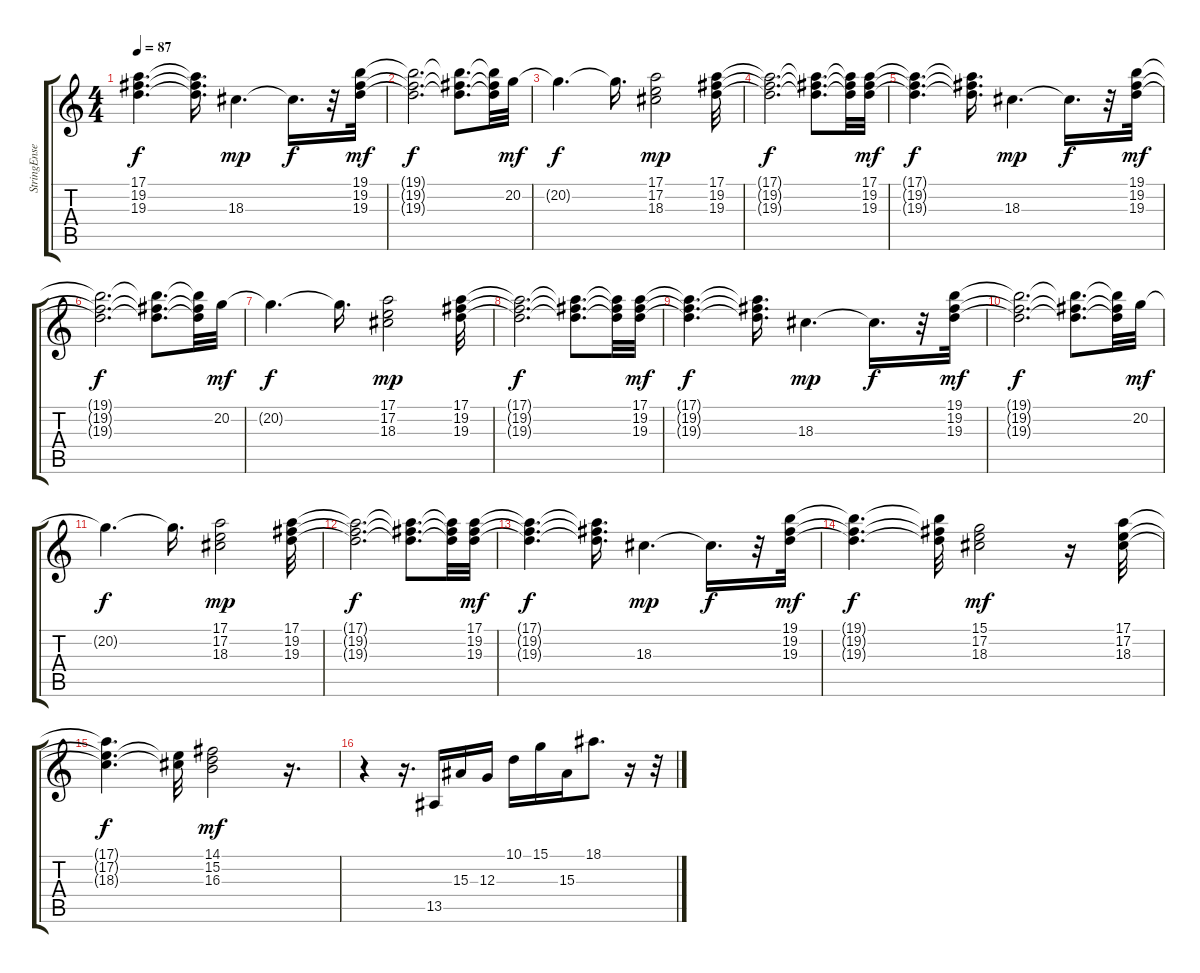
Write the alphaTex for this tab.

\track ("StringEnsemble 1" "StringEnse") {instrument stringensemble1}
\staff {score tabs}
\tuning (E4 B3 G3 D3 A2 E2) {hide}
\ts (4 4)
\tempo 87
\clef g2
\ks c
(17.1{t} 19.2{t} 19.3{t}).4{d dy f} (17.1{t} 19.2{t} 19.3{t}).16{d} 18.3.4{d dy mp} 18.3{t}.16{d dy f} r.32 (19.1 19.2 19.3).32{dy mf} |
(19.1{t} 19.2{t} 19.3{t}).2{d dy f} (19.1{t} 19.2{t} 19.3{t}).8{d} (19.1{t} 19.2{t} 19.3{t}).32 20.2.32{dy mf} |
20.2{t}.4{d dy f} 20.2{t}.16{d} (17.1 17.2 18.3).2{dy mp} (17.1 19.2 19.3).32 |
(17.1{t} 19.2{t} 19.3{t}).2{d dy f} (17.1{t} 19.2{t} 19.3{t}).8{d} (17.1{t} 19.2{t} 19.3{t}).32 (17.1 19.2 19.3).32{dy mf} |
(17.1{t} 19.2{t} 19.3{t}).4{d dy f} (17.1{t} 19.2{t} 19.3{t}).16{d} 18.3.4{d dy mp} 18.3{t}.16{d dy f} r.32 (19.1 19.2 19.3).32{dy mf} |
(19.1{t} 19.2{t} 19.3{t}).2{d dy f} (19.1{t} 19.2{t} 19.3{t}).8{d} (19.1{t} 19.2{t} 19.3{t}).32 20.2.32{dy mf} |
20.2{t}.4{d dy f} 20.2{t}.16{d} (17.1 17.2 18.3).2{dy mp} (17.1 19.2 19.3).32 |
(17.1{t} 19.2{t} 19.3{t}).2{d dy f} (17.1{t} 19.2{t} 19.3{t}).8{d} (17.1{t} 19.2{t} 19.3{t}).32 (17.1 19.2 19.3).32{dy mf} |
(17.1{t} 19.2{t} 19.3{t}).4{d dy f} (17.1{t} 19.2{t} 19.3{t}).16{d} 18.3.4{d dy mp} 18.3{t}.16{d dy f} r.32 (19.1 19.2 19.3).32{dy mf} |
(19.1{t} 19.2{t} 19.3{t}).2{d dy f} (19.1{t} 19.2{t} 19.3{t}).8{d} (19.1{t} 19.2{t} 19.3{t}).32 20.2.32{dy mf} |
20.2{t}.4{d dy f} 20.2{t}.16{d} (17.1 17.2 18.3).2{dy mp} (17.1 19.2 19.3).32 |
(17.1{t} 19.2{t} 19.3{t}).2{d dy f} (17.1{t} 19.2{t} 19.3{t}).8{d} (17.1{t} 19.2{t} 19.3{t}).32 (17.1 19.2 19.3).32{dy mf} |
(17.1{t} 19.2{t} 19.3{t}).4{d dy f} (17.1{t} 19.2{t} 19.3{t}).16{d} 18.3.4{d dy mp} 18.3{t}.16{d dy f} r.32 (19.1 19.2 19.3).32{dy mf} |
(19.1{t} 19.2{t} 19.3{t}).4{d dy f} (19.1{t} 19.2{t} 19.3{t}).32 (15.1 17.2 18.3).2{dy mf} r.16 (17.1 17.2 18.3).32 |
(17.1{t} 17.2{t} 18.3{t}).4{d dy f} (17.2{t} 18.3{t}).32 (14.1 15.2 16.3).2{dy mf} r.16{d} |
r.4 r.16{d} 13.5.16 15.3.16 12.3.16 10.1.16 15.1.16 15.3.16 18.1.8{d} r.16 r.32
